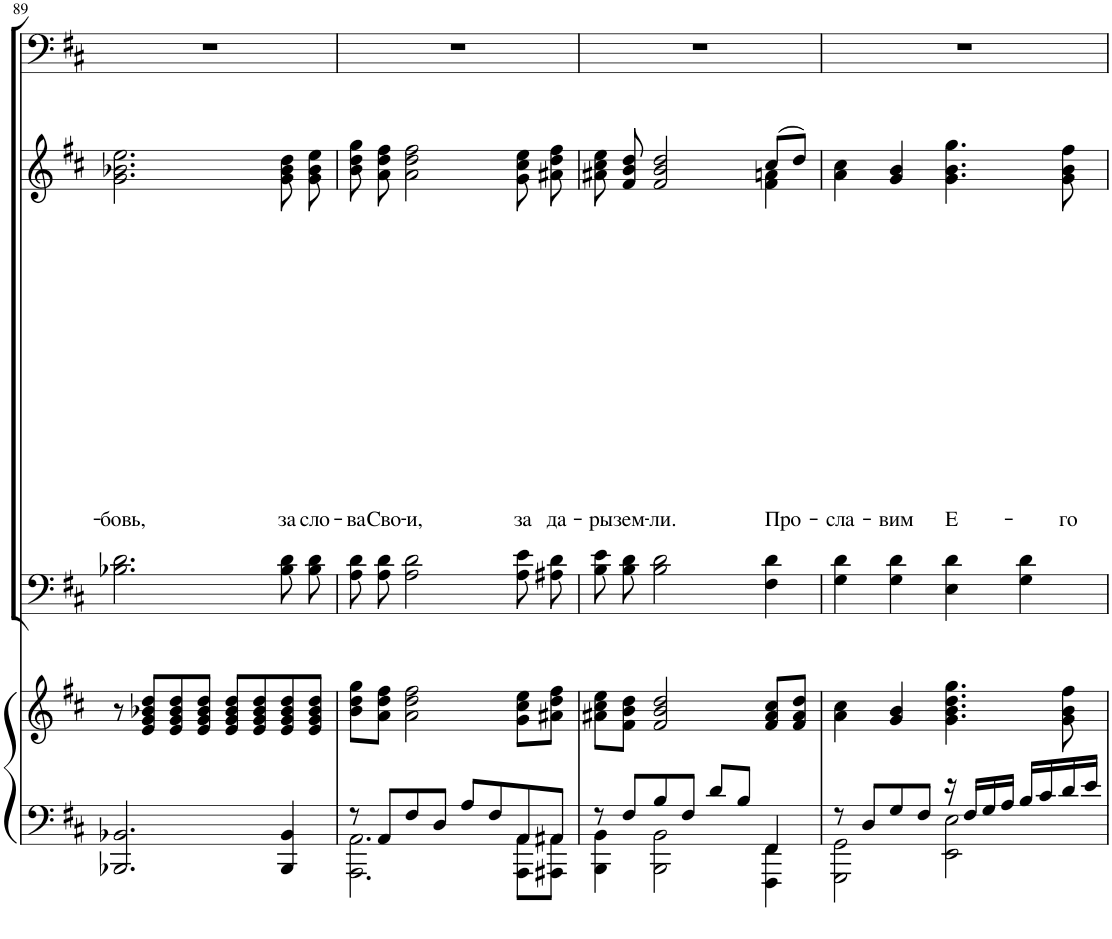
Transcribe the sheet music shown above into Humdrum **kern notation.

**kern	**kern	**kern	**kern	**text	**text	**text	**text	**text	**text	**text	**text	**text	**text	**text	**text	**text	**text	**kern
*part4	*part4	*part3	*part2	*part2	*part2	*part2	*part2	*part2	*part2	*part2	*part2	*part2	*part2	*part2	*part2	*part2	*part2	*part1
*staff5	*staff4	*staff3	*staff2	*staff2	*staff2	*staff2	*staff2	*staff2	*staff2	*staff2	*staff2	*staff2	*staff2	*staff2	*staff2	*staff2	*staff2	*staff1
*	*	*	*	*	*	*	*	*	*	*	*	*	*	*	*	*	*	*I"Soprano
!!LO:PB:g=z
*clefF4	*clefG2	*clefF4	*clefG2	*	*	*	*	*	*	*	*	*	*	*	*	*	*	*clefF4
*k[f#c#]	*k[f#c#]	*k[f#c#]	*k[f#c#]	*	*	*	*	*	*	*	*	*	*	*	*	*	*	*k[f#c#]
*M4/4	*M4/4	*M4/4	*M4/4	*	*	*	*	*	*	*	*	*	*	*	*	*	*	*M4/4
=89	=89	=89	=89	=89	=89	=89	=89	=89	=89	=89	=89	=89	=89	=89	=89	=89	=89	=89
!	!	!	!	!	!	!	!	!	!	!	!	!	!	!	!	!	!LO:LY:b	!
2.BBB-X/ 2.BB-X/	8r	2.B-X\ 2.d\	2.g\ 2.b-X\ 2.ee\	.	.	.	.	.	.	.	.	.	.	.	.	.	-бовь,	1r
.	8e/ 8g/ 8b-X/ 8dd/L	.	.	.	.	.	.	.	.	.	.	.	.	.	.	.	.	.
.	8e/ 8g/ 8b-/ 8dd/	.	.	.	.	.	.	.	.	.	.	.	.	.	.	.	.	.
.	8e/ 8g/ 8b-/ 8dd/J	.	.	.	.	.	.	.	.	.	.	.	.	.	.	.	.	.
.	8e/ 8g/ 8b-/ 8dd/L	.	.	.	.	.	.	.	.	.	.	.	.	.	.	.	.	.
.	8e/ 8g/ 8b-/ 8dd/	.	.	.	.	.	.	.	.	.	.	.	.	.	.	.	.	.
!	!	!	!	!	!	!	!	!	!	!	!	!	!	!	!	!	!LO:LY:b	!
4BBB-/ 4BB-/	8e/ 8g/ 8b-/ 8dd/	8B-\ 8d\L	8g\ 8b-\ 8dd\	.	.	.	.	.	.	.	.	.	.	.	.	.	за	.
!	!	!	!	!	!	!	!	!	!	!	!	!	!	!	!	!	!LO:LY:b	!
.	8e/ 8g/ 8b-/ 8dd/J	8B-\ 8d\J	8g\ 8b-\ 8ee\	.	.	.	.	.	.	.	.	.	.	.	.	.	сло-	.
=90	=90	=90	=90	=90	=90	=90	=90	=90	=90	=90	=90	=90	=90	=90	=90	=90	=90	=90
*^	*	*^	*	*	*	*	*	*	*	*	*	*	*	*	*	*	*	*
!	!	!	!	!	!	!	!	!	!	!	!	!	!	!	!	!	!	!	!LO:LY:b	!
8r	2.AAA\ 2.AA\	8b\ 8dd\ 8gg\L	1ryy	8A\ 8d\L	8b\ 8dd\ 8gg\	.	.	.	.	.	.	.	.	.	.	.	.	.	-ва	1r
!	!	!	!	!	!	!	!	!	!	!	!	!	!	!	!	!	!	!	!LO:LY:b	!
8AA/L	.	8a\ 8dd\ 8ff#\J	.	8A\ 8d\J	8a\ 8dd\ 8ff#\	.	.	.	.	.	.	.	.	.	.	.	.	.	Сво-	.
!	!	!	!	!	!	!	!	!	!	!	!	!	!	!	!	!	!	!	!LO:LY:b	!
8F#/	.	2a\ 2dd\ 2ff#\	.	2A\ 2d\	2a\ 2dd\ 2ff#\	.	.	.	.	.	.	.	.	.	.	.	.	.	-и,	.
8D/J	.	.	.	.	.	.	.	.	.	.	.	.	.	.	.	.	.	.	.	.
8A/L	.	.	.	.	.	.	.	.	.	.	.	.	.	.	.	.	.	.	.	.
8F#/	.	.	.	.	.	.	.	.	.	.	.	.	.	.	.	.	.	.	.	.
!	!	!	!	!	!	!	!	!	!	!	!	!	!	!	!	!	!	!	!LO:LY:b	!
8AA/	8AAA\ 8AA\L	8g\ 8cc#\ 8ee\L	.	8A\ 8e\L	8g\ 8cc#\ 8ee\	.	.	.	.	.	.	.	.	.	.	.	.	.	за	.
!	!	!	!	!	!	!	!	!	!	!	!	!	!	!	!	!	!	!	!LO:LY:b	!
8AA#X/J	8AAA#X\ 8AA#\J	8a#X\ 8dd\ 8ff#\J	.	8A#X\ 8d\J	8a#X\ 8dd\ 8ff#\	.	.	.	.	.	.	.	.	.	.	.	.	.	да-	.
=91	=91	=91	=91	=91	=91	=91	=91	=91	=91	=91	=91	=91	=91	=91	=91	=91	=91	=91	=91	=91
!	!	!	!	!	!	!	!	!	!	!	!	!	!	!	!	!	!	!	!LO:LY:b	!
*	*	*	*	*	*^	*	*	*	*	*	*	*	*	*	*	*	*	*	*	*
8r	4BBB\ 4BB\	8a#X\ 8cc#\ 8ee\L	1ryy	8B\ 8e\L	8a#X\ 8cc#\ 8ee\	2.ryy	.	.	.	.	.	.	.	.	.	.	.	.	.	-ры	1r
!	!	!	!	!	!	!	!	!	!	!	!	!	!	!	!	!	!	!	!	!LO:LY:b	!
8F#/L	.	8f#\ 8b\ 8dd\J	.	8B\ 8d\J	8f#/ 8b/ 8dd/	.	.	.	.	.	.	.	.	.	.	.	.	.	.	зем-	.
!	!	!	!	!	!	!	!	!	!	!	!	!	!	!	!	!	!	!	!	!LO:LY:b	!
8B/	2BBB\ 2BB\	2f#/ 2b/ 2dd/	.	2B\ 2d\	2f#/ 2b/ 2dd/	.	.	.	.	.	.	.	.	.	.	.	.	.	.	-ли.	.
8F#/J	.	.	.	.	.	.	.	.	.	.	.	.	.	.	.	.	.	.	.	.	.
8d/L	.	.	.	.	.	.	.	.	.	.	.	.	.	.	.	.	.	.	.	.	.
8B/J	.	.	.	.	.	.	.	.	.	.	.	.	.	.	.	.	.	.	.	.	.
!	!	!	!	!	!	!	!	!	!	!	!	!	!	!	!	!	!	!	!	!LO:LY:b	!
4FF#/	4FFF#\ 4FF#\	8f#/ 8a#/ 8cc#/L	.	4F#\ 4d\	(8cc#/L	4f#\ 4an\	.	.	.	.	.	.	.	.	.	.	.	.	.	Про-	.
.	.	8f#/ 8a#/ 8dd/J	.	.	8dd/J)	.	.	.	.	.	.	.	.	.	.	.	.	.	.	.	.
*	*	*	*	*	*v	*v	*	*	*	*	*	*	*	*	*	*	*	*	*	*	*
=92	=92	=92	=92	=92	=92	=92	=92	=92	=92	=92	=92	=92	=92	=92	=92	=92	=92	=92	=92	=92
!	!	!	!	!	!	!	!	!	!	!	!	!	!	!	!	!	!	!	!LO:LY:b	!
8r	2GGG\ 2GG\	4a\ 4cc#\	1ryy	4G\ 4d\	4a\ 4cc#\	.	.	.	.	.	.	.	.	.	.	.	.	.	-сла-	1r
8D/L	.	.	.	.	.	.	.	.	.	.	.	.	.	.	.	.	.	.	.	.
!	!	!	!	!	!	!	!	!	!	!	!	!	!	!	!	!	!	!	!LO:LY:b	!
8G/	.	4g/ 4b/	.	4G\ 4d\	4g/ 4b/	.	.	.	.	.	.	.	.	.	.	.	.	.	-вим	.
8F#/J	.	.	.	.	.	.	.	.	.	.	.	.	.	.	.	.	.	.	.	.
!	!	!	!	!	!	!	!	!	!	!	!	!	!	!	!	!	!	!	!LO:LY:b	!
16r	2EE\ 2E\	4.g\ 4.b\ 4.dd\ 4.gg\	.	4E\ 4d\	4.g\ 4.b\ 4.gg\	.	.	.	.	.	.	.	.	.	.	.	.	.	Е-	.
16F#/LL	.	.	.	.	.	.	.	.	.	.	.	.	.	.	.	.	.	.	.	.
16G/	.	.	.	.	.	.	.	.	.	.	.	.	.	.	.	.	.	.	.	.
16A/JJ	.	.	.	.	.	.	.	.	.	.	.	.	.	.	.	.	.	.	.	.
16B/LL	.	.	.	4G\ 4d\	.	.	.	.	.	.	.	.	.	.	.	.	.	.	.	.
16c#/	.	.	.	.	.	.	.	.	.	.	.	.	.	.	.	.	.	.	.	.
!	!	!	!	!	!	!	!	!	!	!	!	!	!	!	!	!	!	!	!LO:LY:b	!
16d/	.	8g\ 8b\ 8ff#\	.	.	8g\ 8b\ 8ff#\	.	.	.	.	.	.	.	.	.	.	.	.	.	-го	.
16e/JJ	.	.	.	.	.	.	.	.	.	.	.	.	.	.	.	.	.	.	.	.
*v	*v	*	*v	*v	*	*	*	*	*	*	*	*	*	*	*	*	*	*	*	*
=	=	=	=	=	=	=	=	=	=	=	=	=	=	=	=	=	=	=
*-	*-	*-	*-	*-	*-	*-	*-	*-	*-	*-	*-	*-	*-	*-	*-	*-	*-	*-
